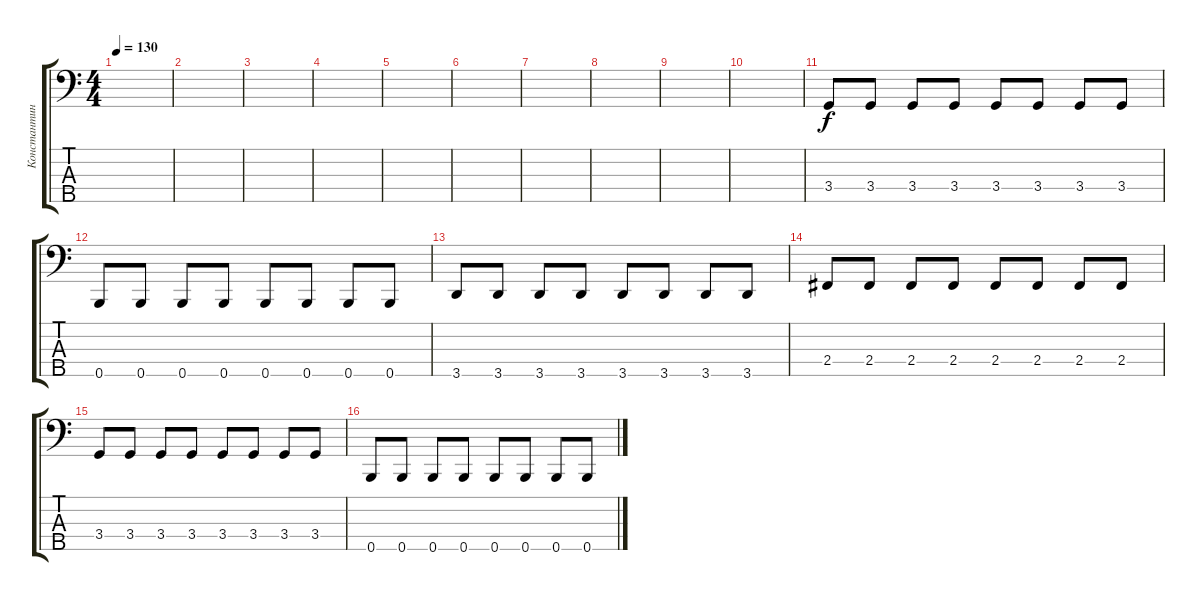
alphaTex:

\track ("Константин Бекрев" "Константин") {instrument electricbasspick}
\staff {score tabs}
\tuning (G2 D2 A1 E1 B0) {hide}
\ts (4 4)
\tempo 130
\clef f4
\ks c
|
|
|
|
|
|
|
|
|
|
3.4.8 3.4.8 3.4.8 3.4.8 3.4.8 3.4.8 3.4.8 3.4.8 |
0.5.8 0.5.8 0.5.8 0.5.8 0.5.8 0.5.8 0.5.8 0.5.8 |
3.5.8 3.5.8 3.5.8 3.5.8 3.5.8 3.5.8 3.5.8 3.5.8 |
2.4.8 2.4.8 2.4.8 2.4.8 2.4.8 2.4.8 2.4.8 2.4.8 |
3.4.8 3.4.8 3.4.8 3.4.8 3.4.8 3.4.8 3.4.8 3.4.8 |
0.5.8 0.5.8 0.5.8 0.5.8 0.5.8 0.5.8 0.5.8 0.5.8
